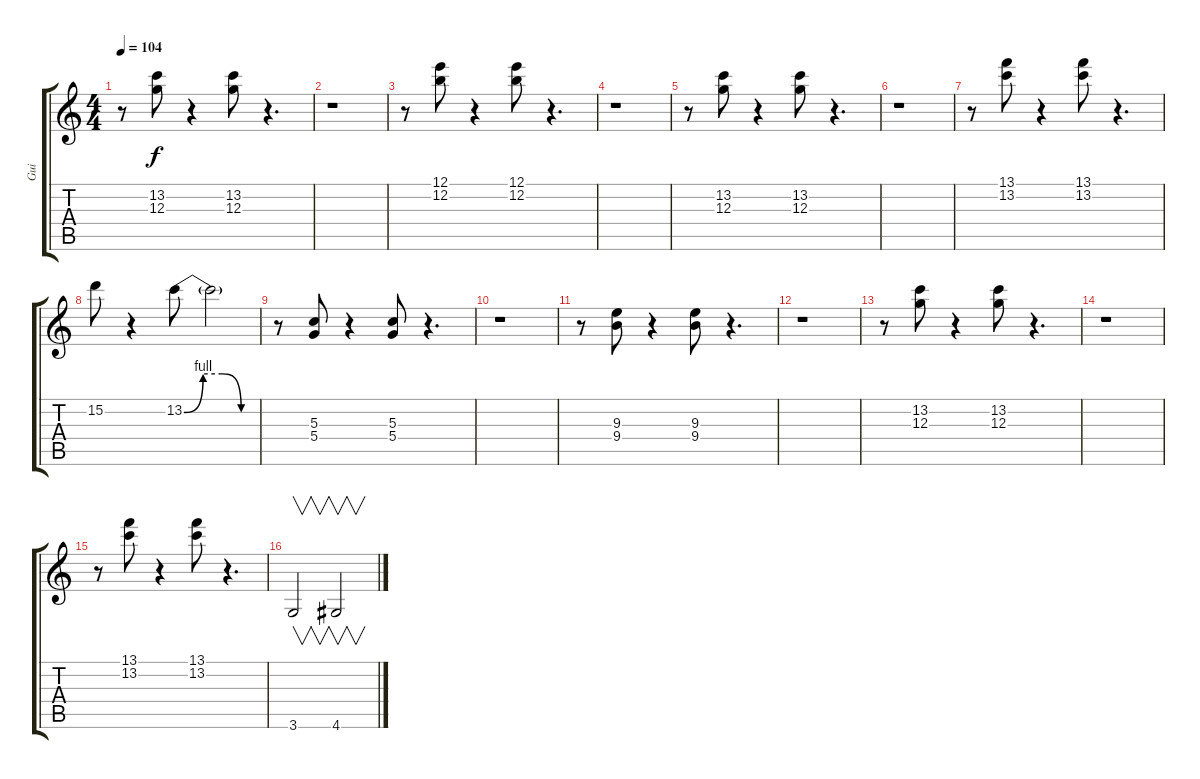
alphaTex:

\track ("Gui" "Gui") {instrument overdrivenguitar}
\staff {score tabs}
\tuning (E4 B3 G3 D3 A2 E2) {hide}
\ts (4 4)
\tempo 104
\clef g2
\ks c
r.8{dy f volume 15 balance 10 instrument distortionguitar} (13.2 12.3).8 r.4 (13.2 12.3).8 r.4{d} |
r.1 |
r.8 (12.1 12.2).8 r.4 (12.1 12.2).8 r.4{d} |
r.1 |
r.8 (13.2 12.3).8 r.4 (13.2 12.3).8 r.4{d} |
r.1 |
r.8 (13.1 13.2).8 r.4 (13.1 13.2).8 r.4{d} |
15.2.8 r.4 13.2{be (custom 0 0 15 4 30 4 45 0 60 0)}.8 13.2{t}.2 |
r.8 (5.3 5.4).8 r.4 (5.3 5.4).8 r.4{d} |
r.1 |
r.8 (9.3 9.4).8 r.4 (9.3 9.4).8 r.4{d} |
r.1 |
r.8 (13.2 12.3).8 r.4 (13.2 12.3).8 r.4{d} |
r.1 |
r.8 (13.1 13.2).8 r.4 (13.1 13.2).8 r.4{d} |
3.6.2{v} 4.6.2{v}
